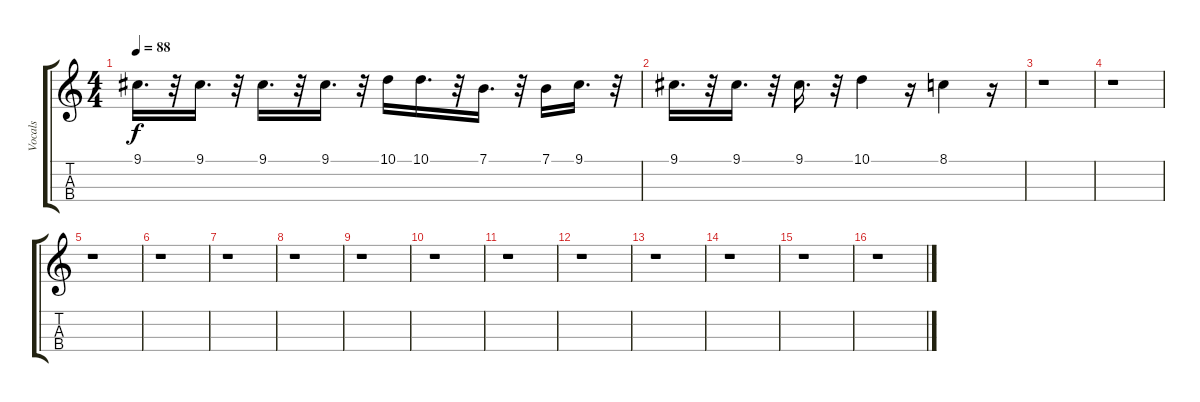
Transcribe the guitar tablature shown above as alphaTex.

\track ("Vocals" "Vocals") {instrument flute}
\staff {score tabs}
\tuning (E4 B3 G3 D3) {hide}
\ts (4 4)
\tempo 88
\clef g2
\ks c
9.1.16{d dy f} r.32 9.1.16{d} r.32 9.1.16{d} r.32 9.1.16{d} r.32 10.1.16 10.1.16{d} r.32 7.1.16{d} r.32 7.1.16 9.1.16{d} r.32 |
9.1.16{d} r.32 9.1.16{d} r.32 9.1.16{d} r.32 10.1.4 r.16 8.1.4 r.16 |
r.1 |
r.1 |
r.1 |
r.1 |
r.1 |
r.1 |
r.1 |
r.1 |
r.1 |
r.1 |
r.1 |
r.1 |
r.1 |
r.1
